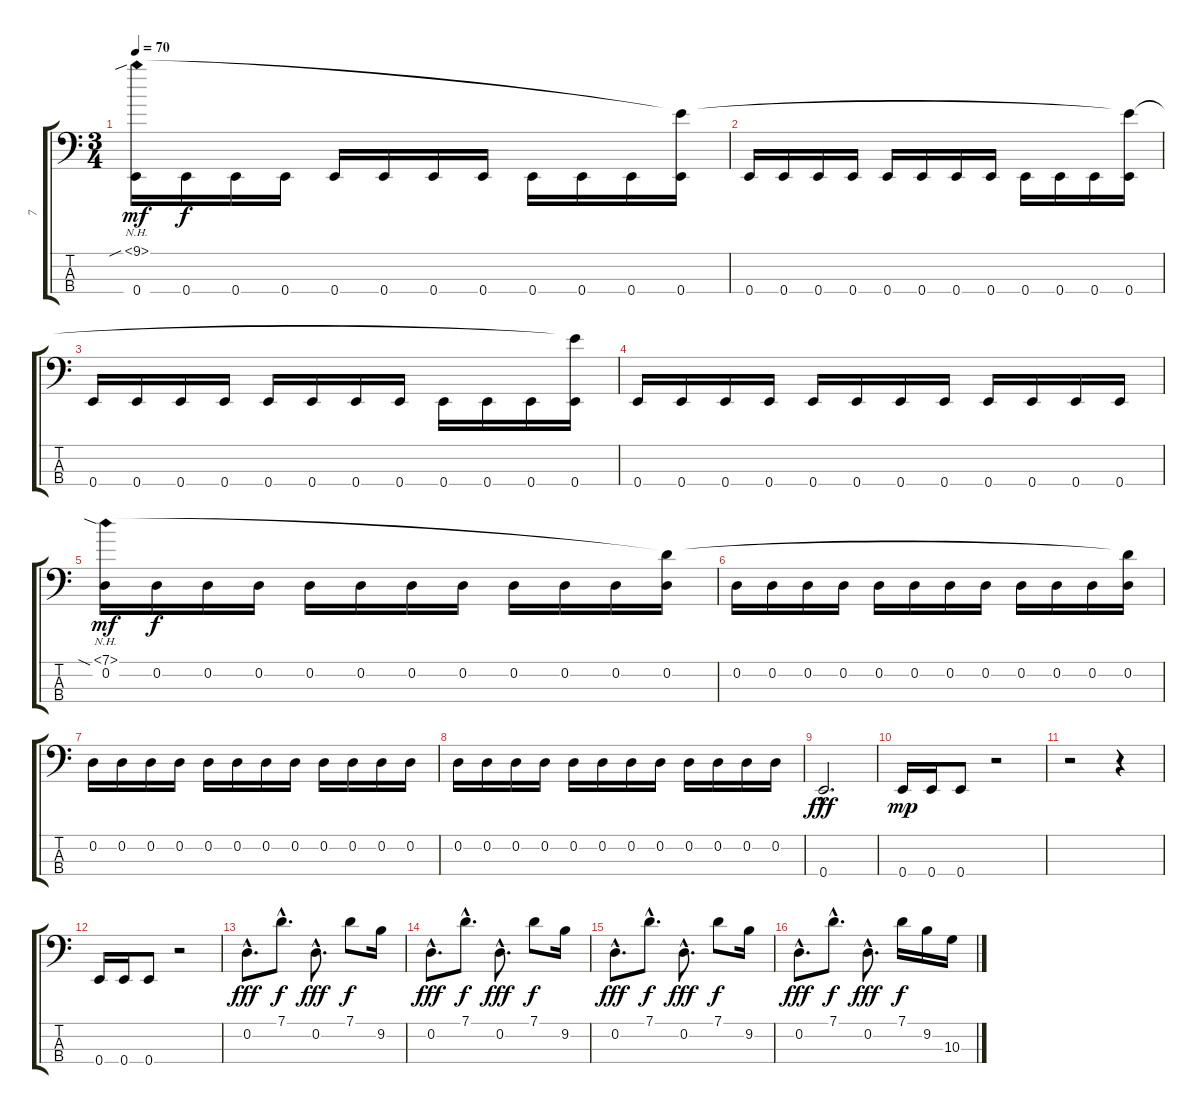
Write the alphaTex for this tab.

\track ("7" "7") {instrument acousticbass}
\staff {score tabs}
\tuning (G2 D2 A1 E1) {hide}
\ts (3 4)
\tempo 70
\clef f4
\ks c
(9.1{nh sib} 0.4).16{dy mf} 0.4.16{dy f} 0.4.16 0.4.16 0.4.16 0.4.16 0.4.16 0.4.16 0.4.16 0.4.16 0.4.16 (9.1{t} 0.4).16 |
0.4.16 0.4.16 0.4.16 0.4.16 0.4.16 0.4.16 0.4.16 0.4.16 0.4.16 0.4.16 0.4.16 (9.1{t} 0.4).16 |
0.4.16 0.4.16 0.4.16 0.4.16 0.4.16 0.4.16 0.4.16 0.4.16 0.4.16 0.4.16 0.4.16 (9.1{t} 0.4).16 |
0.4.16 0.4.16 0.4.16 0.4.16 0.4.16 0.4.16 0.4.16 0.4.16 0.4.16 0.4.16 0.4.16 0.4.16 |
(7.1{nh sia} 0.2).16{dy mf} 0.2.16{dy f} 0.2.16 0.2.16 0.2.16 0.2.16 0.2.16 0.2.16 0.2.16 0.2.16 0.2.16 (7.1{t} 0.2).16 |
0.2.16 0.2.16 0.2.16 0.2.16 0.2.16 0.2.16 0.2.16 0.2.16 0.2.16 0.2.16 0.2.16 (7.1{t} 0.2).16 |
0.2.16 0.2.16 0.2.16 0.2.16 0.2.16 0.2.16 0.2.16 0.2.16 0.2.16 0.2.16 0.2.16 0.2.16 |
0.2.16 0.2.16 0.2.16 0.2.16 0.2.16 0.2.16 0.2.16 0.2.16 0.2.16 0.2.16 0.2.16 0.2.16 |
0.4{hac}.2{d dy fff instrument slapbass1} |
0.4.16{dy mp} 0.4.16 0.4.8 r.2 |
r.2 r.4 |
0.4.16 0.4.16 0.4.8 r.2 |
0.2{hac}.8{d dy fff instrument electricbassfinger} 7.1{hac}.8{d dy f} 0.2{hac}.8{d dy fff} 7.1.8{dy f} 9.2.16 |
0.2{hac}.8{d dy fff} 7.1{hac}.8{d dy f} 0.2{hac}.8{d dy fff} 7.1.8{dy f} 9.2.16 |
0.2{hac}.8{d dy fff} 7.1{hac}.8{d dy f} 0.2{hac}.8{d dy fff} 7.1.8{dy f} 9.2.16 |
0.2{hac}.8{d dy fff} 7.1{hac}.8{d dy f} 0.2{hac}.8{d dy fff} 7.1.16{dy f} 9.2.16 10.3.16
